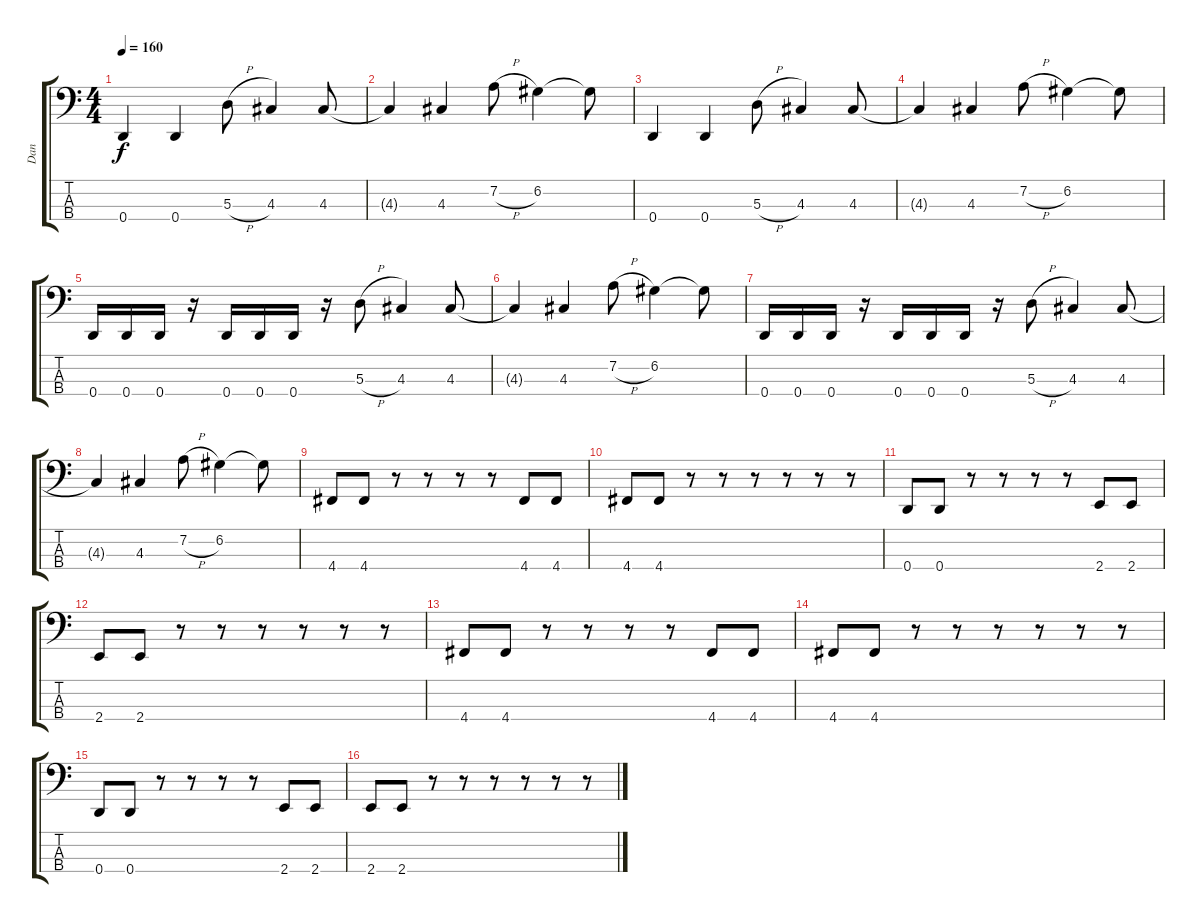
\track ("Dan" "Dan") {instrument electricbasspick}
\staff {score tabs}
\tuning (G2 D2 A1 D1) {hide}
\ts (4 4)
\tempo 160
\clef f4
\ks c
0.4.4{dy f} 0.4.4 5.3{h}.8 4.3.4 4.3.8 |
4.3{t}.4 4.3.4 7.2{h}.8 6.2.4 6.2{t}.8 |
0.4.4 0.4.4 5.3{h}.8 4.3.4 4.3.8 |
4.3{t}.4 4.3.4 7.2{h}.8 6.2.4 6.2{t}.8 |
0.4.16 0.4.16 0.4.16 r.16 0.4.16 0.4.16 0.4.16 r.16 5.3{h}.8 4.3.4 4.3.8 |
4.3{t}.4 4.3.4 7.2{h}.8 6.2.4 6.2{t}.8 |
0.4.16 0.4.16 0.4.16 r.16 0.4.16 0.4.16 0.4.16 r.16 5.3{h}.8 4.3.4 4.3.8 |
4.3{t}.4 4.3.4 7.2{h}.8 6.2.4 6.2{t}.8 |
4.4.8 4.4.8 r.8 r.8 r.8 r.8 4.4.8 4.4.8 |
4.4.8 4.4.8 r.8 r.8 r.8 r.8 r.8 r.8 |
0.4.8 0.4.8 r.8 r.8 r.8 r.8 2.4.8 2.4.8 |
2.4.8 2.4.8 r.8 r.8 r.8 r.8 r.8 r.8 |
4.4.8 4.4.8 r.8 r.8 r.8 r.8 4.4.8 4.4.8 |
4.4.8 4.4.8 r.8 r.8 r.8 r.8 r.8 r.8 |
0.4.8 0.4.8 r.8 r.8 r.8 r.8 2.4.8 2.4.8 |
2.4.8 2.4.8 r.8 r.8 r.8 r.8 r.8 r.8
